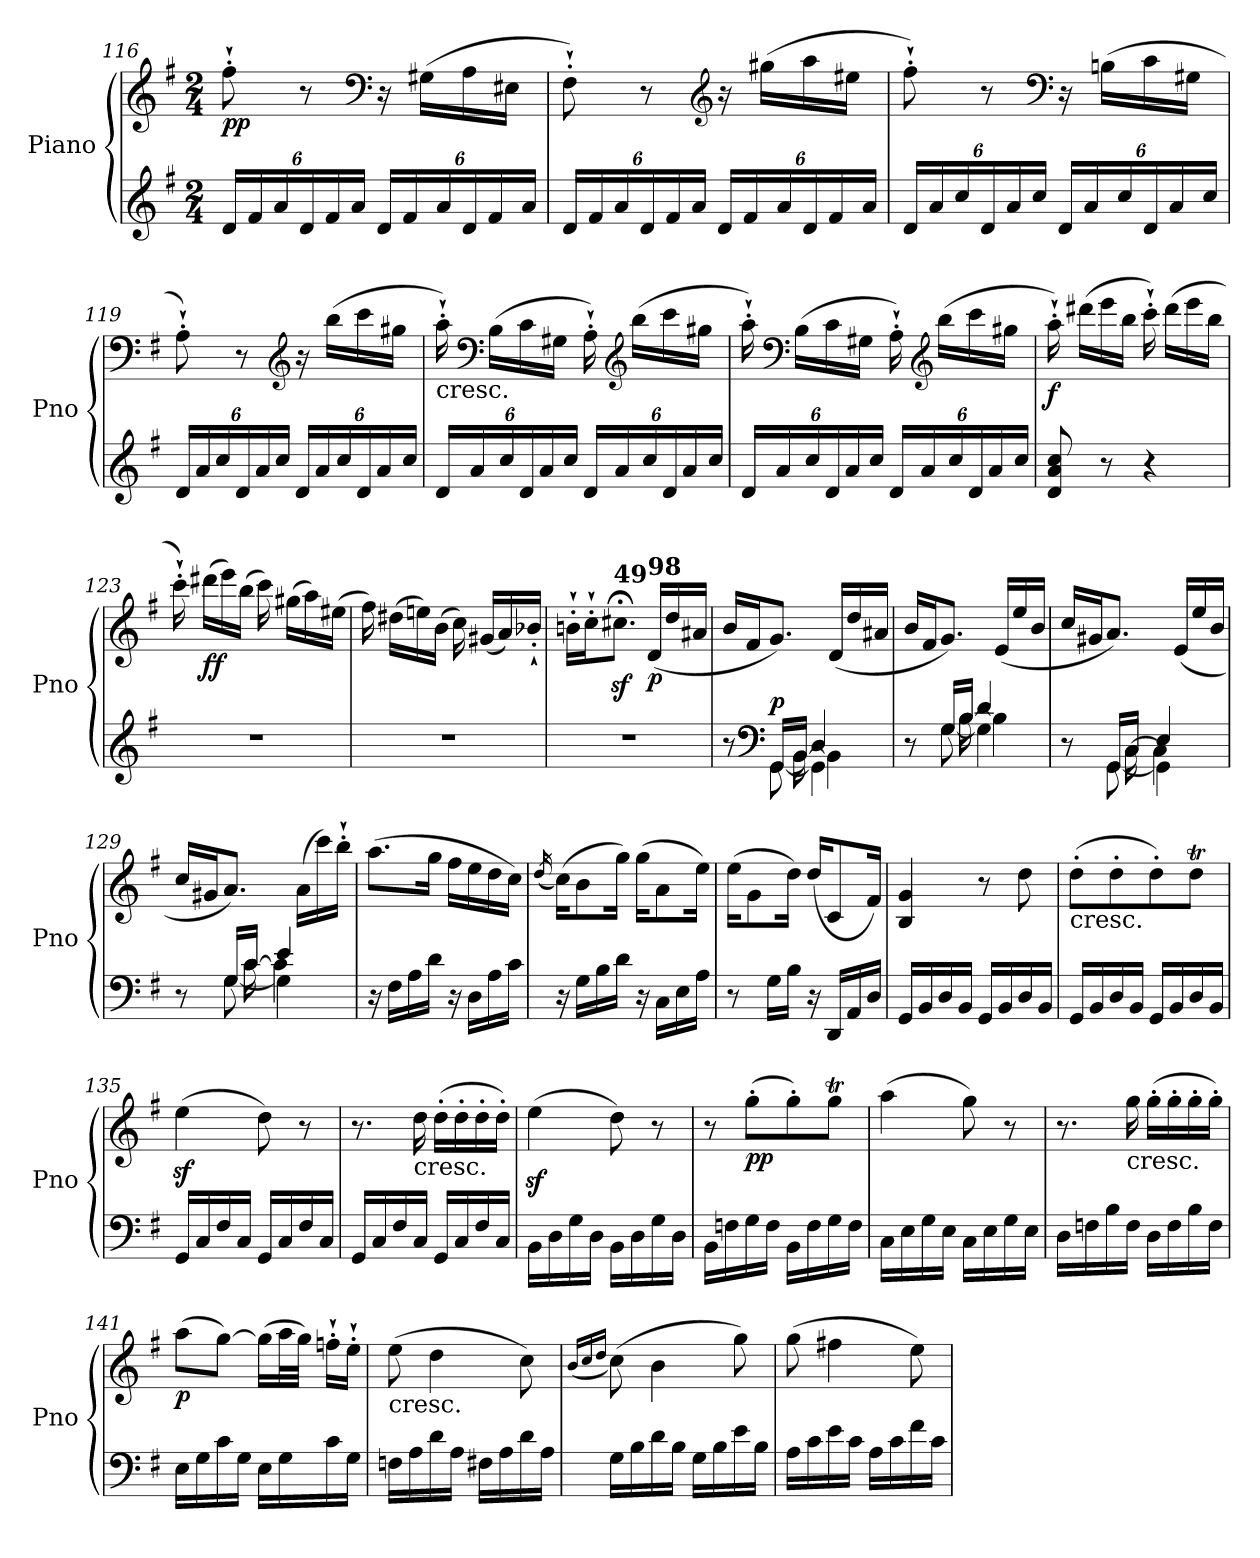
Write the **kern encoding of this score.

**kern	**kern	**dynam
*part1	*part1	*part1
*staff2	*staff1	*staff1/2
*I"Piano	*	*
*I'Pno	*	*
*clefG2	*clefG2	*
*k[f#]	*k[f#]	*
*G:	*G:	*
*M2/4	*M2/4	*
*Xbrackettup	*	*
=116	=116	=116
!	!	!LO:DY:b
24d/LL	8ff#'`\	pp
24f#/	.	.
24a/	.	.
24d/	8r	.
24f#/	.	.
24a/JJ	.	.
*	*clefF4	*
24d/LL	16r	.
24f#/	.	.
.	(>16G#X\LL	.
24a/	.	.
24d/	16A\	.
24f#/	.	.
.	16E#X\JJ	.
24a/JJ	.	.
=117	=117	=117
24d/LL	8F#'`\)	.
24f#/	.	.
24a/	.	.
24d/	8r	.
24f#/	.	.
24a/JJ	.	.
*	*clefG2	*
24d/LL	16r	.
24f#/	.	.
.	(>16gg#X\LL	.
24a/	.	.
24d/	16aa\	.
24f#/	.	.
.	16ee#X\JJ	.
24a/JJ	.	.
!!LO:LB:g=z
=118	=118	=118
24d/LL	8ff#'`\)	.
24a/	.	.
24cc/	.	.
24d/	8r	.
24a/	.	.
24cc/JJ	.	.
*	*clefF4	*
24d/LL	16r	.
24a/	.	.
.	(>16Bn\LL	.
24cc/	.	.
24d/	16c\	.
24a/	.	.
.	16G#X\JJ	.
24cc/JJ	.	.
=119	=119	=119
24d/LL	8A'`\)	.
24a/	.	.
24cc/	.	.
24d/	8r	.
24a/	.	.
24cc/JJ	.	.
*	*clefG2	*
24d/LL	16r	.
24a/	.	.
.	(>16bb\LL	.
24cc/	.	.
24d/	16ccc\	.
24a/	.	.
.	16gg#X\JJ	.
24cc/JJ	.	.
=120	=120	=120
!	!LO:TX:b:t=cresc.	!
24d/LL	16aa'`\)	.
24a/	.	.
*	*clefF4	*
.	(>16B\LL	.
24cc/	.	.
24d/	16c\	.
24a/	.	.
.	16G#X\JJ	.
24cc/JJ	.	.
24d/LL	16A'`\)	.
24a/	.	.
*	*clefG2	*
.	(>16bb\LL	.
24cc/	.	.
24d/	16ccc\	.
24a/	.	.
.	16gg#X\JJ	.
24cc/JJ	.	.
!!LO:LB:g=z
=121	=121	=121
24d/LL	16aa'`\)	.
24a/	.	.
*	*clefF4	*
.	(>16B\LL	.
24cc/	.	.
24d/	16c\	.
24a/	.	.
.	16G#X\JJ	.
24cc/JJ	.	.
24d/LL	16A'`\)	.
24a/	.	.
*	*clefG2	*
.	(>16bb\LL	.
24cc/	.	.
24d/	16ccc\	.
24a/	.	.
.	16gg#X\JJ	.
24cc/JJ	.	.
=122	=122	=122
!	!	!LO:DY:b
8d/ 8a/ 8cc/	16aa'`\)	f
.	(>16ddd#X\LL	.
8r	16eee\	.
.	16bb\JJ	.
4r	16ccc'`\)	.
.	(>16ddd#\LL	.
.	16eee\	.
.	16bb\JJ	.
=123	=123	=123
2r	16ccc'`\)	.
!	!	!LO:DY:b
.	(>16ddd#X\LL	ff
.	16eee\)	.
.	(>16bb\JJ	.
.	16ccc\)	.
.	(>16gg#X\LL	.
.	16aa\)	.
.	(>16ee#X\JJ	.
!!LO:LB:g=z
=124	=124	=124
2r	16ff#\)	.
.	(>16dd#X\LL	.
.	16een\)	.
.	(>16b\JJ	.
.	16cc\)	.
.	(<16g#X/LL	.
.	16a/)	.
.	16b-X'`/JJ	.
=125	=125	=125
2r	16bn'`\LL	.
.	16cc'`\J	.
!	!LO:TX:a:B:t=49	!
.	8.cc#Xz<;<\J	.
!	!LO:TX:a:B:t=98	!
!	!	!LO:DY:b
.	(<16d/LL	p
.	16dd/	.
.	16a#X/JJ	.
=126	=126	=126
*^	*	*
*	*^	*	*
8r	8ryy	8.ryy	16b/LL	.
.	.	.	16f#/J	.
*clefF4	*	*	*	*
!	!	!	!	!LO:DY:a=2
16GG/LL	[8GG\	.	8.g/J)	p
16BB/JJ	.	[16BB\	.	.
4D/	4GG\]	4BB\]	.	.
.	.	.	(<16d/LL	.
.	.	.	16dd/	.
.	.	.	16a#X/JJ	.
=127	=127	=127	=127	=127
8r	8ryy	8.ryy	16b/LL	.
.	.	.	16f#/J	.
16G/LL	[8G\	.	8.g/J)	.
16B/JJ	.	[16B\	.	.
4d/	4G\]	4B\]	.	.
.	.	.	(<16e/LL	.
.	.	.	16ee/	.
.	.	.	16b/JJ	.
=128	=128	=128	=128	=128
8r	8ryy	8.ryy	16cc/LL	.
.	.	.	16g#X/J	.
16GG/LL	[8GG\	.	8.a/J)	.
16C/JJ	.	[16C\	.	.
4E/	4GG\]	4C\]	.	.
.	.	.	(<16e/LL	.
.	.	.	16ee/	.
.	.	.	16b/JJ	.
!!LO:PB:g=z
=129	=129	=129	=129	=129
8r	8ryy	8.ryy	16cc/LL	.
.	.	.	16g#X/J	.
16G/LL	[8G\	.	8.a/J)	.
16c/JJ	.	[16c\	.	.
4e/	4G\]	4c\]	.	.
.	.	.	(>16a\LL	.
.	.	.	16ccc\)	.
.	.	.	16bb'`\JJ	.
*v	*v	*v	*	*
=130	=130	=130
16r	(>8.aa\L	.
16F#\LL	.	.
16A\	.	.
16d\JJ	16gg\Jk	.
16r	16ff#\LL	.
16D\LL	16ee\	.
16A\	16dd\	.
16c\JJ	16cc\JJ)	.
=131	=131	=131
.	(<16qdd/	.
16r	(>16cc\KL)	.
16G\LL	8b\	.
16B\	.	.
16d\JJ	16gg\Jk)	.
16r	(>16gg\KL	.
16C\LL	8a\	.
16E\	.	.
16A\JJ	16ee\Jk)	.
=132	=132	=132
8r	(>16ee\KL	.
.	8g\	.
16G\LL	.	.
16B\JJ	16dd\Jk)	.
16r	(<16dd/KL	.
16DD/LL	8c/	.
16AA/	.	.
16D/JJ	16f#/Jk)	.
=133	=133	=133
16GG/LL	4B/ 4g/	.
16BB/	.	.
16D/	.	.
16BB/JJ	.	.
16GG/LL	8r	.
16BB/	.	.
16D/	8dd\	.
16BB/JJ	.	.
!!LO:LB:g=z
=134	=134	=134
!	!LO:TX:b:t=cresc.	!
16GG/LL	(<8dd'\L	.
16BB/	.	.
16D/	8dd'\	.
16BB/JJ	.	.
16GG/LL	8dd'\)	.
16BB/	.	.
16D/	8ddT\J	.
16BB/JJ	.	.
=135	=135	=135
16GG/LL	(>4eez<\	.
16C/	.	.
16F#/	.	.
16C/JJ	.	.
16GG/LL	8dd\)	.
16C/	.	.
16F#/	8r	.
16C/JJ	.	.
=136	=136	=136
16GG/LL	8.r	.
16C/	.	.
16F#/	.	.
!	!LO:TX:b:t=cresc.	!
16C/JJ	16dd\	.
16GG/LL	(>16dd'\LL	.
16C/	16dd'\	.
16F#/	16dd'\	.
16C/JJ	16dd'\JJ)	.
=137	=137	=137
16BB\LL	(>4eez<\	.
16D\	.	.
16G\	.	.
16D\JJ	.	.
16BB\LL	8dd\)	.
16D\	.	.
16G\	8r	.
16D\JJ	.	.
=138	=138	=138
16BB\LL	8r	.
16Fn\	.	.
!	!	!LO:DY:b
16G\	(<8gg'\L	pp
16F\JJ	.	.
16BB\LL	8gg'\)	.
16F\	.	.
16G\	8ggT\J	.
16F\JJ	.	.
=139	=139	=139
16C\LL	(>4aa\	.
16E\	.	.
16G\	.	.
16E\JJ	.	.
16C\LL	8gg\)	.
16E\	.	.
16G\	8r	.
16E\JJ	.	.
!!LO:LB:g=z
=140	=140	=140
16D\LL	8.r	.
16Fn\	.	.
16B\	.	.
!	!LO:TX:b:t=cresc.	!
16F\JJ	16gg\	.
16D\LL	(>16gg'\LL	.
16F\	16gg'\	.
16B\	16gg'\	.
16F\JJ	16gg'\JJ)	.
=141	=141	=141
!	!	!LO:DY:b
16E\LL	(>8aa\L	p
16G\	.	.
16c\	[8gg\J)	.
16G\JJ	.	.
16E\LL	(>16gg\LL]	.
16G\	32aa\L	.
.	32gg\JJJ)	.
16c\	16ffn'`\LL	.
16G\JJ	16ee'`\JJ	.
=142	=142	=142
!	!LO:TX:b:t=cresc.	!
16Fn\LL	(>8ee\	.
16A\	.	.
16d\	4dd\	.
16A\JJ	.	.
16F#X\LL	.	.
16A\	.	.
16d\	8cc\)	.
16A\JJ	.	.
=143	=143	=143
.	(<16qb/LL	.
.	16qcc/	.
.	16qdd/JJ	.
16G\LL	(>8cc\)	.
16B\	.	.
16d\	4b\	.
16B\JJ	.	.
16G\LL	.	.
16B\	.	.
16e\	8gg\)	.
16B\JJ	.	.
=144	=144	=144
16A\LL	(>8gg\	.
16c\	.	.
16e\	4ff#X\	.
16c\JJ	.	.
16A\LL	.	.
16c\	.	.
16f#\	8ee\)	.
16c\JJ	.	.
=	=	=
*-	*-	*-
